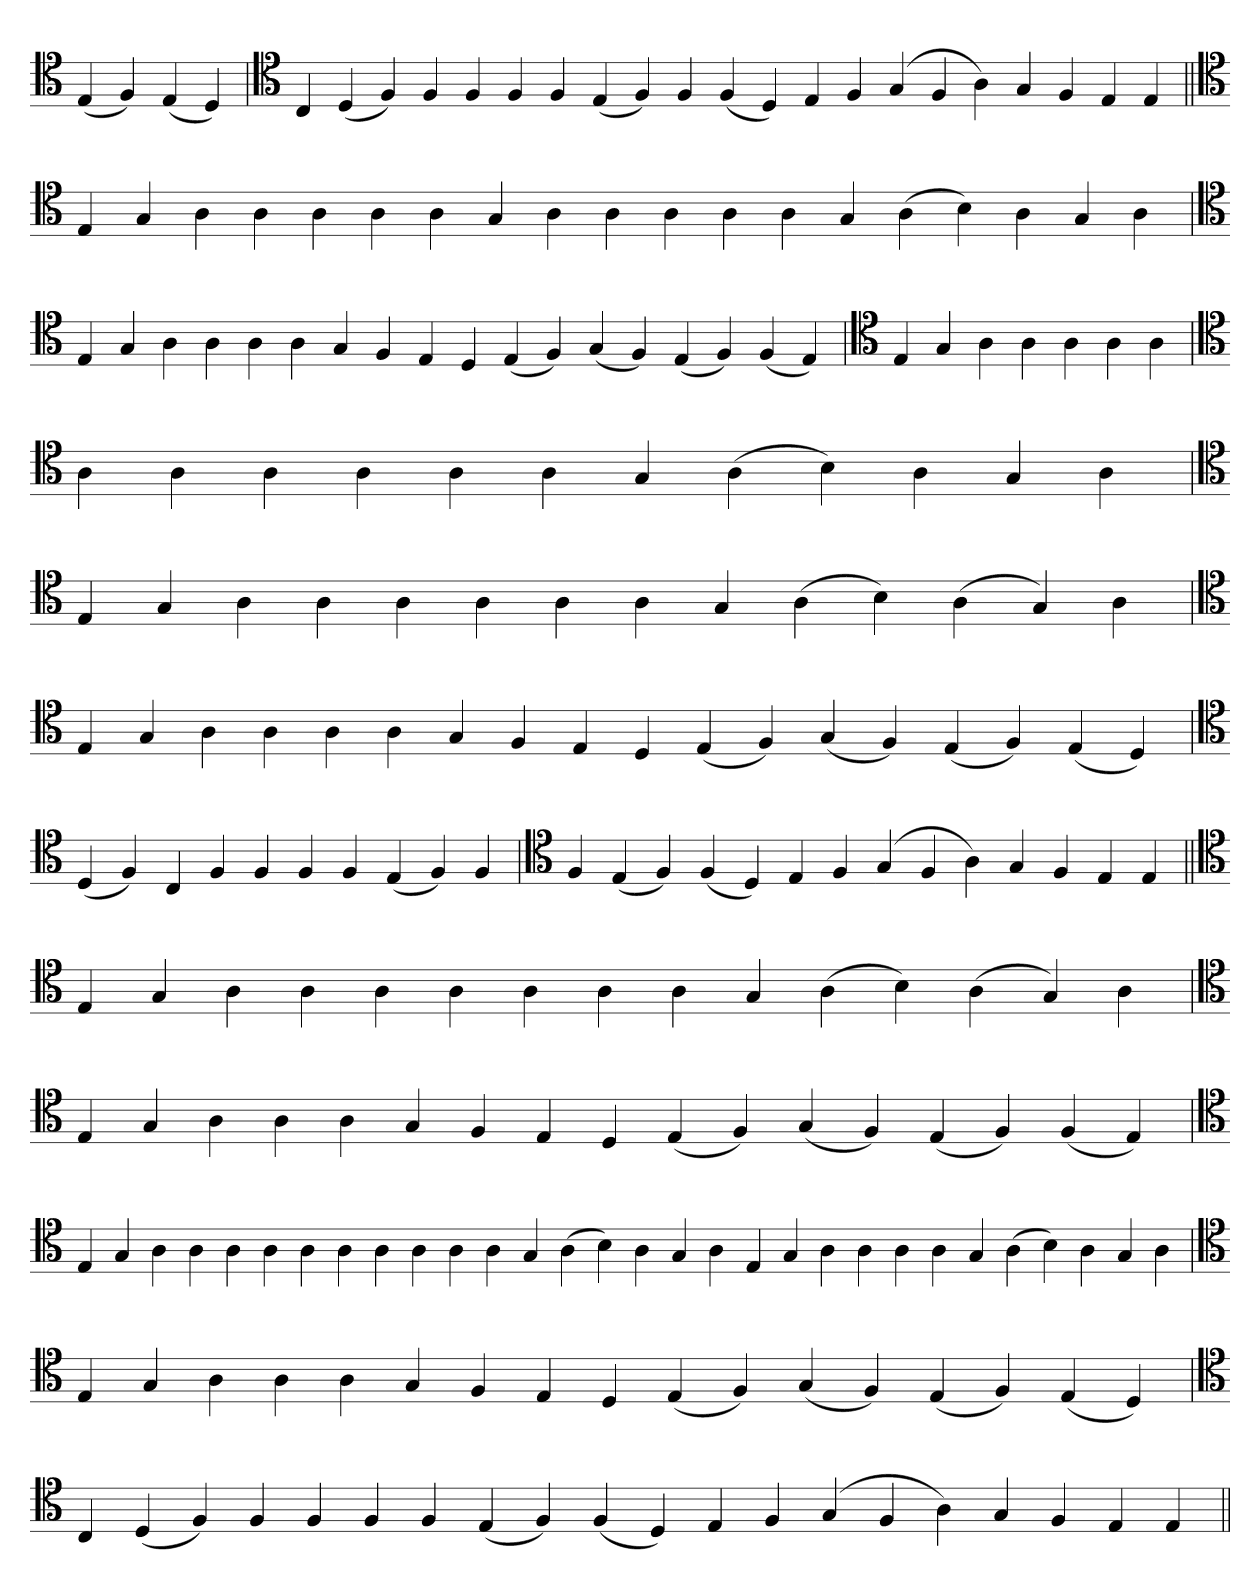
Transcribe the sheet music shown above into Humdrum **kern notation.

**kern
*part1
*staff1
*clefC4
=
(4E
4F)
(4E
4D)
='
*clefC4
4C
(4D
4F)
4F
4F
4F
4F
(4E
4F)
4F
(4F
4D)
4E
4F
(4G
4F
4A)
4G
4F
4E
4E
=||
*clefC4
4E
4G
4A
4A
4A
4A
4A
4G
4A
4A
4A
4A
4A
4G
(4A
4B)
4A
4G
4A
=`
*clefC4
4E
4G
4A
4A
4A
4A
4G
4F
4E
4D
(4E
4F)
(4G
4F)
(4E
4F)
(4F
4E)
='
*clefC4
4E
4G
4A
4A
4A
4A
4A
=`
*clefC4
4A
4A
4A
4A
4A
4A
4G
(4A
4B)
4A
4G
4A
=`
*clefC4
4E
4G
4A
4A
4A
4A
4A
4A
4G
(4A
4B)
(4A
4G)
4A
=`
*clefC4
4E
4G
4A
4A
4A
4A
4G
4F
4E
4D
(4E
4F)
(4G
4F)
(4E
4F)
(4E
4D)
='
*clefC4
(4D
4F)
4C
4F
4F
4F
4F
(4E
4F)
4F
=`
*clefC4
4F
(4E
4F)
(4F
4D)
4E
4F
(4G
4F
4A)
4G
4F
4E
4E
=||
*clefC4
4E
4G
4A
4A
4A
4A
4A
4A
4A
4G
(4A
4B)
(4A
4G)
4A
=`
*clefC4
4E
4G
4A
4A
4A
4G
4F
4E
4D
(4E
4F)
(4G
4F)
(4E
4F)
(4F
4E)
='
*clefC4
4E
4G
4A
4A
4A
4A
4A
4A
4A
4A
4A
4A
4G
(4A
4B)
4A
4G
4A
4E
4G
4A
4A
4A
4A
4G
(4A
4B)
4A
4G
4A
=`
*clefC4
4E
4G
4A
4A
4A
4G
4F
4E
4D
(4E
4F)
(4G
4F)
(4E
4F)
(4E
4D)
='
*clefC4
4C
(4D
4F)
4F
4F
4F
4F
(4E
4F)
(4F
4D)
4E
4F
(4G
4F
4A)
4G
4F
4E
4E
=||
*-
